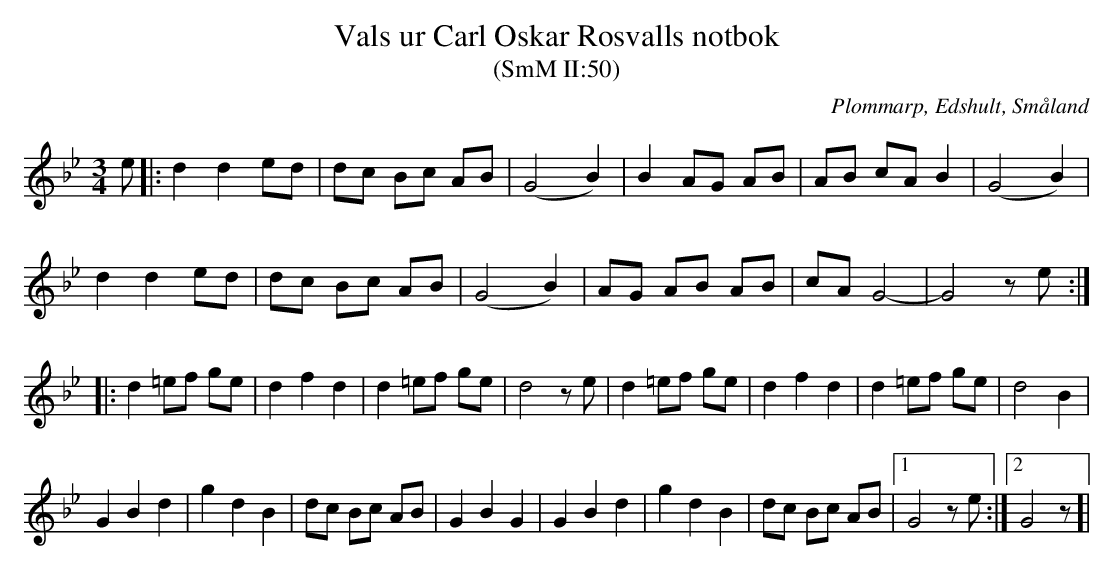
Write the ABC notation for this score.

X:1
T:Vals ur Carl Oskar Rosvalls notbok
T:(SmM II:50)
O:Plommarp, Edshult, Småland
M:3/4
L:1/8
K:Gm
e|:d2 d2 ed|dc Bc AB|(G4 B2)|B2 AG AB|AB cA B2|(G4 B2)|
d2 d2 ed|dc Bc AB|(G4 B2)|AG AB AB|cA G4-|G4 ze:|
|:d2 =ef ge|d2 f2 d2|d2 =ef ge|d4 ze|d2 =ef ge|d2 f2 d2|d2 =ef ge|d4 B2|
G2 B2 d2|g2 d2 B2|dc Bc AB|G2 B2 G2|G2 B2 d2|g2 d2 B2|dc Bc AB|1G4 ze:|2G4 z]|
